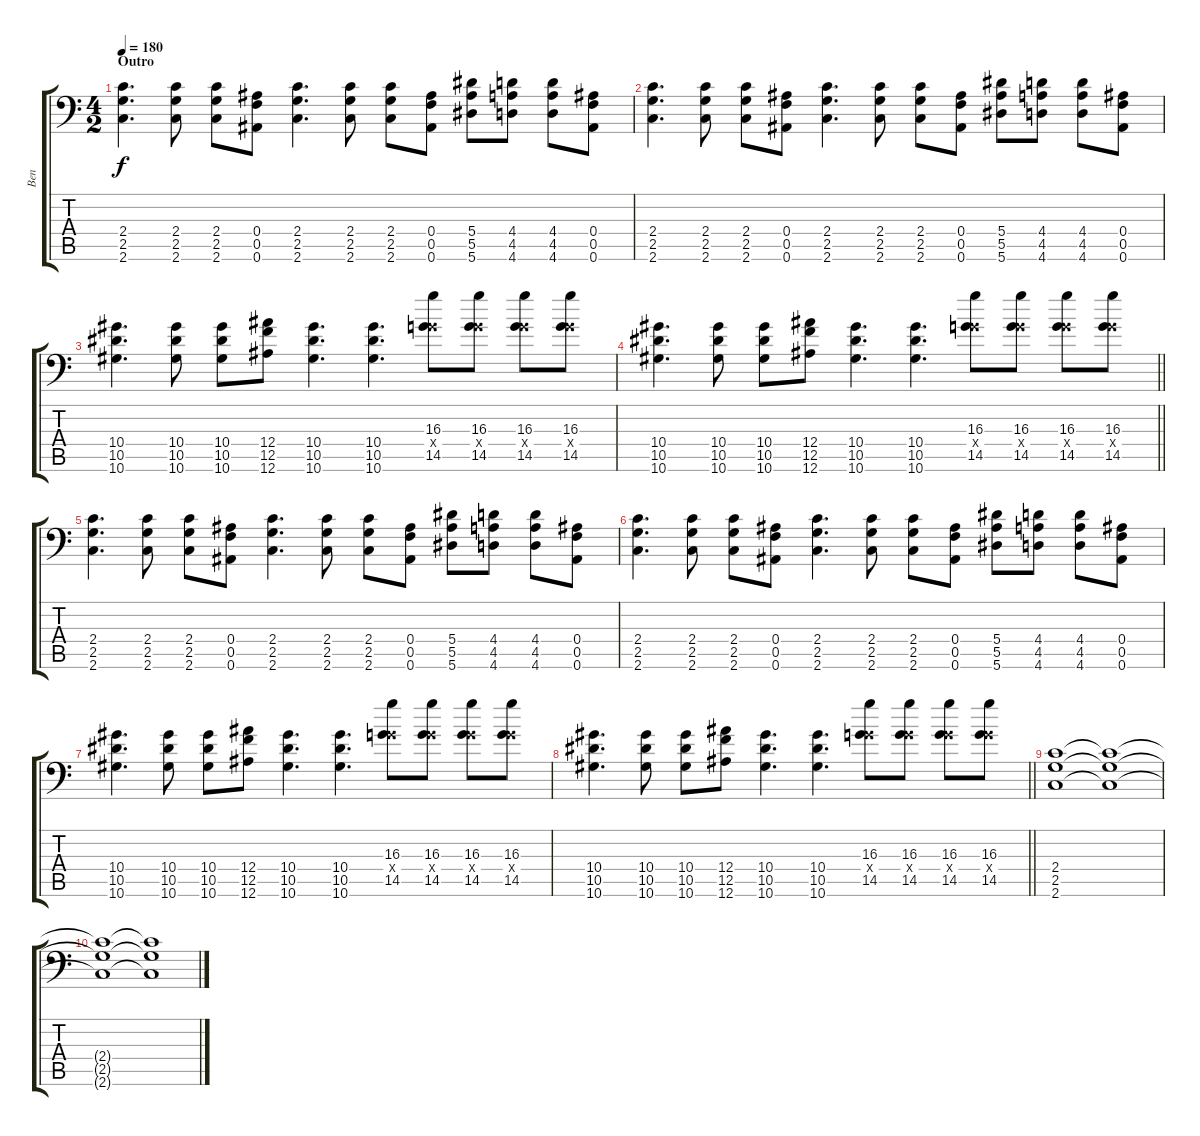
\track ("Ben" "Ben") {instrument distortionguitar}
\staff {score tabs}
\tuning (C4 G3 Eb3 Bb2 F2 Bb1) {hide}
\ts (4 2)
\section ("" "Outro")
\tempo 180
\clef f4
\ks c
(2.4 2.5 2.6).4{d dy f} (2.4 2.5 2.6).8 (2.4 2.5 2.6).8 (0.4 0.5 0.6).8 (2.4 2.5 2.6).4{d} (2.4 2.5 2.6).8 (2.4 2.5 2.6).8 (0.4 0.5 0.6).8 (5.4 5.5 5.6).8 (4.4 4.5 4.6).8 (4.4 4.5 4.6).8 (0.4 0.5 0.6).8 |
(2.4 2.5 2.6).4{d} (2.4 2.5 2.6).8 (2.4 2.5 2.6).8 (0.4 0.5 0.6).8 (2.4 2.5 2.6).4{d} (2.4 2.5 2.6).8 (2.4 2.5 2.6).8 (0.4 0.5 0.6).8 (5.4 5.5 5.6).8 (4.4 4.5 4.6).8 (4.4 4.5 4.6).8 (0.4 0.5 0.6).8 |
(10.4 10.5 10.6).4{d} (10.4 10.5 10.6).8 (10.4 10.5 10.6).8 (12.4 12.5 12.6).8 (10.4 10.5 10.6).4{d} (10.4 10.5 10.6).4{d} (16.3 9.4{x} 14.5).8 (16.3 9.4{x} 14.5).8 (16.3 9.4{x} 14.5).8 (16.3 9.4{x} 14.5).8 |
\barLineRight lightlight
(10.4 10.5 10.6).4{d} (10.4 10.5 10.6).8 (10.4 10.5 10.6).8 (12.4 12.5 12.6).8 (10.4 10.5 10.6).4{d} (10.4 10.5 10.6).4{d} (16.3 9.4{x} 14.5).8 (16.3 9.4{x} 14.5).8 (16.3 9.4{x} 14.5).8 (16.3 9.4{x} 14.5).8 |
(2.4 2.5 2.6).4{d} (2.4 2.5 2.6).8 (2.4 2.5 2.6).8 (0.4 0.5 0.6).8 (2.4 2.5 2.6).4{d} (2.4 2.5 2.6).8 (2.4 2.5 2.6).8 (0.4 0.5 0.6).8 (5.4 5.5 5.6).8 (4.4 4.5 4.6).8 (4.4 4.5 4.6).8 (0.4 0.5 0.6).8 |
(2.4 2.5 2.6).4{d} (2.4 2.5 2.6).8 (2.4 2.5 2.6).8 (0.4 0.5 0.6).8 (2.4 2.5 2.6).4{d} (2.4 2.5 2.6).8 (2.4 2.5 2.6).8 (0.4 0.5 0.6).8 (5.4 5.5 5.6).8 (4.4 4.5 4.6).8 (4.4 4.5 4.6).8 (0.4 0.5 0.6).8 |
(10.4 10.5 10.6).4{d} (10.4 10.5 10.6).8 (10.4 10.5 10.6).8 (12.4 12.5 12.6).8 (10.4 10.5 10.6).4{d} (10.4 10.5 10.6).4{d} (16.3 9.4{x} 14.5).8 (16.3 9.4{x} 14.5).8 (16.3 9.4{x} 14.5).8 (16.3 9.4{x} 14.5).8 |
\barLineRight lightlight
(10.4 10.5 10.6).4{d} (10.4 10.5 10.6).8 (10.4 10.5 10.6).8 (12.4 12.5 12.6).8 (10.4 10.5 10.6).4{d} (10.4 10.5 10.6).4{d} (16.3 9.4{x} 14.5).8 (16.3 9.4{x} 14.5).8 (16.3 9.4{x} 14.5).8 (16.3 9.4{x} 14.5).8 |
(2.4 2.5 2.6).1 (2.4{t} 2.5{t} 2.6{t}).1 |
(2.4{t} 2.5{t} 2.6{t}).1 (2.4{t} 2.5{t} 2.6{t}).1
